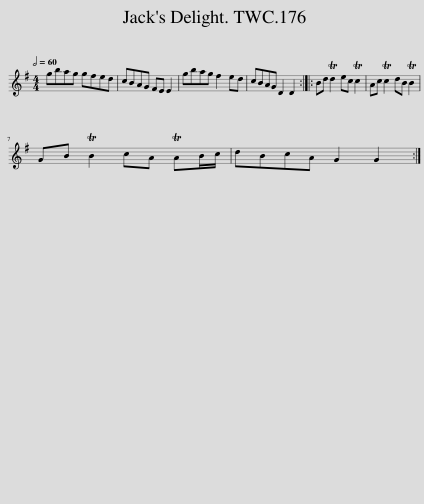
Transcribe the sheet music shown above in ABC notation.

X:1
L:1/8
Q:1/2=60
M:4/4
I:linebreak $
K:G
V:1 treble
V:1
 gbag gfed | cBAG FE E2 | gbag f2 ed | cBAG D2 D2 :: Bd Td2 ec Tc2 | %5
 Ac Tc2 dB TB2 |$ GB TB2 cA TAB/c/ | dBcA G2 G2 :| %8
